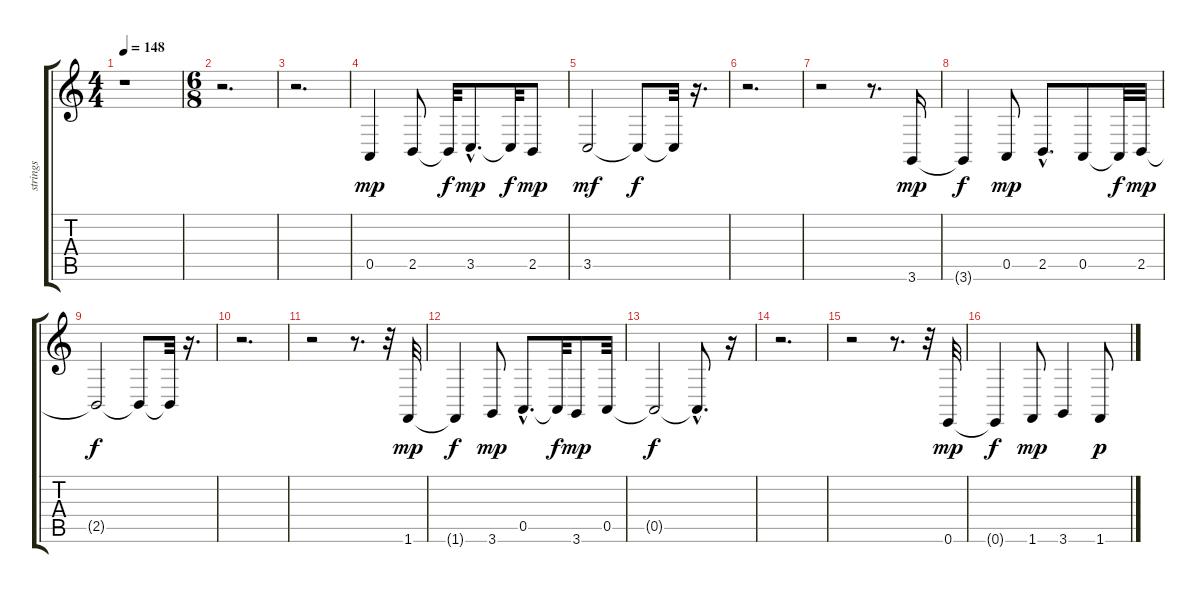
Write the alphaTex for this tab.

\track ("strings" "strings") {instrument cello}
\staff {score tabs}
\tuning (E4 B3 G3 D3 A2 E2) {hide}
\ts (4 4)
\tempo 148
\clef g2
\ks c
r.1{dy mp instrument cello} |
\ts (6 8)
r.2{d} |
r.2{d} |
0.5.4 2.5.8 2.5{t}.32{dy f} 3.5{hac}.8{d dy mp} 3.5{t}.32{dy f} 2.5.8{dy mp} |
3.5.2{dy mf} 3.5{t}.8{dy f} 3.5{t}.32 r.16{d} |
r.2{d} |
r.2 r.8{d} 3.6.16{dy mp} |
3.6{t}.4{dy f} 0.5.8{dy mp} 2.5{hac}.8{d} 0.5.8 0.5{t}.32{dy f} 2.5.32{dy mp} |
2.5{t}.2{dy f} 2.5{t}.8 2.5{t}.32 r.16{d} |
r.2{d} |
r.2 r.8{d} r.32 1.6.32{dy mp} |
1.6{t}.4{dy f} 3.6.8{dy mp} 0.5{hac}.8{d} 0.5{t}.32{dy f} 3.6.8{dy mp} 0.5.32 |
0.5{t}.2{dy f} 0.5{hac t}.8{d} r.16 |
r.2{d} |
r.2 r.8{d} r.32 0.6.32{dy mp} |
0.6{t}.4{dy f} 1.6.8{dy mp} 3.6.4 1.6.8{dy p}
